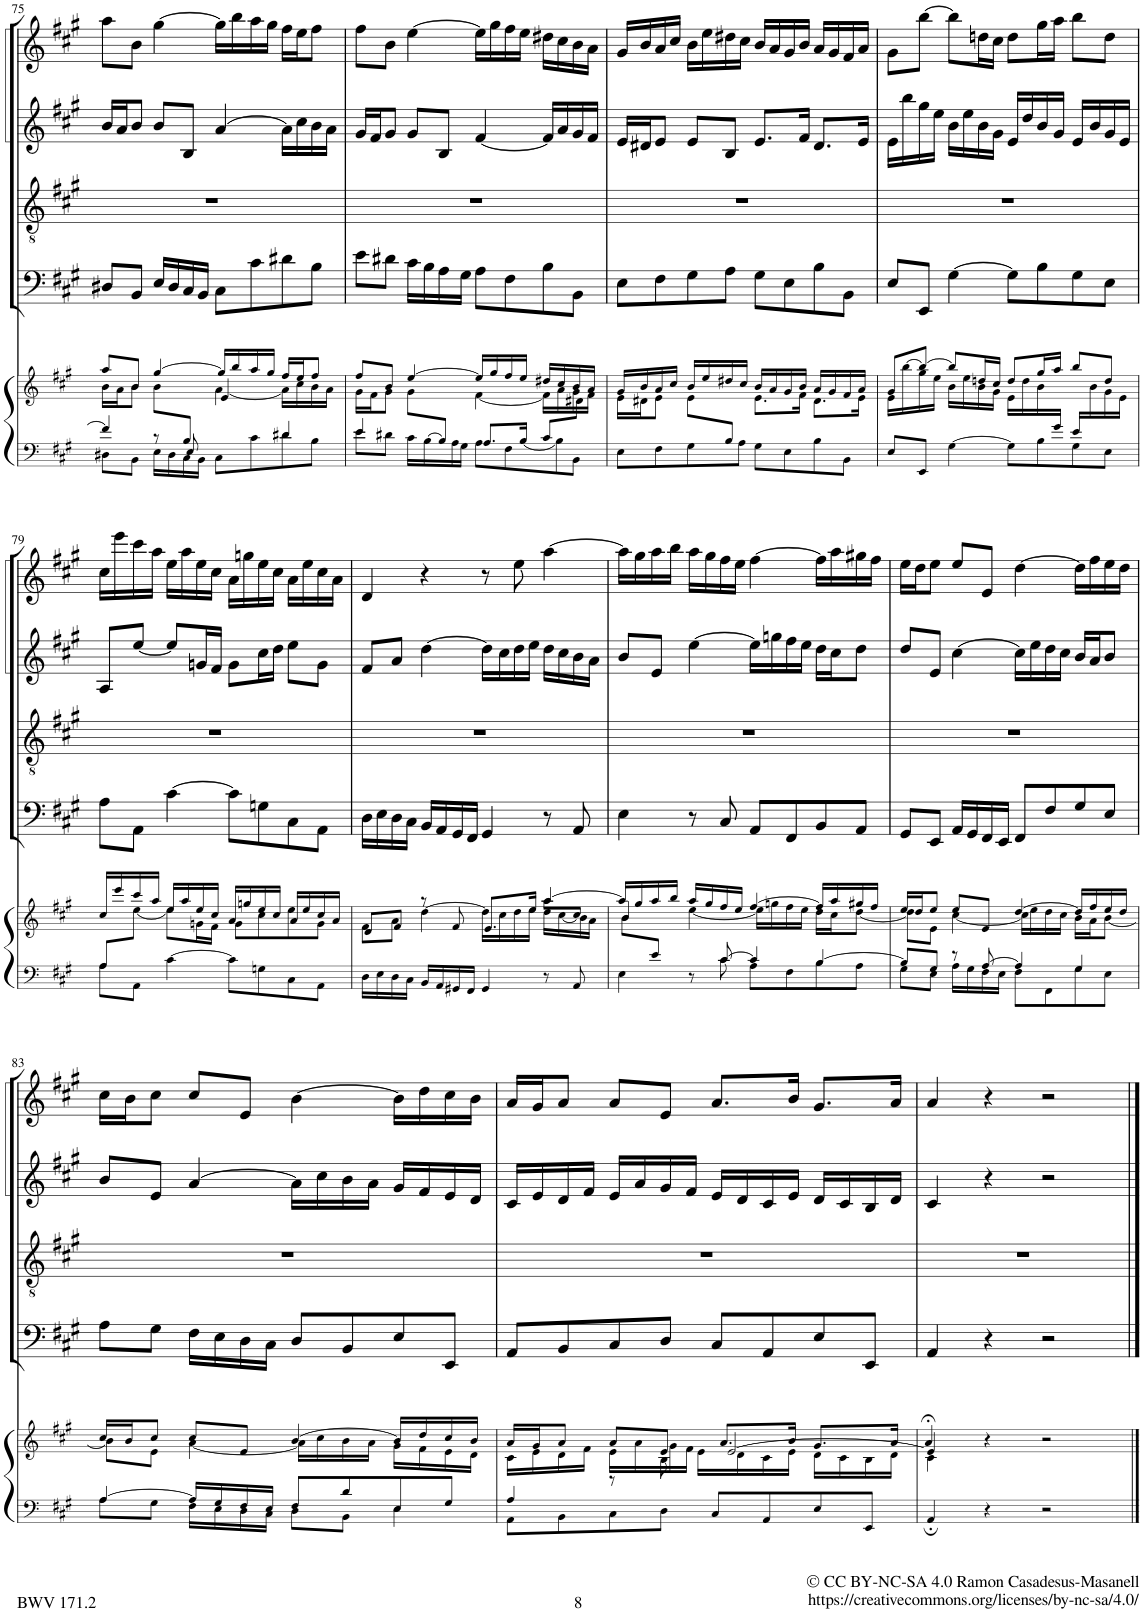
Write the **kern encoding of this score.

**kern	**kern	**kern	**kern	**kern	**kern
*part5	*part5	*part4	*part3	*part2	*part1
*staff6	*staff5	*staff4	*staff3	*staff2	*staff1
*I"Piano reduction	*	*I"Continuo	*I"Tenore	*I"Violino II	*I"Violino I
*I'Pno	*	*	*	*I'Vln	*I'Vln
!!LO:PB:g=z
*clefF4	*clefG2	*clefF4	*clefGv2	*clefG2	*clefG2
*k[f#c#g#]	*k[f#c#g#]	*k[f#c#g#]	*k[f#c#g#]	*k[f#c#g#]	*k[f#c#g#]
*M4/4	*M4/4	*M4/4	*M4/4	*M4/4	*M4/4
*met(c)	*met(c)	*met(c)	*met(c)	*met(c)	*met(c)
=75	=75	=75	=75	=75	=75
*^	*^	*	*	*	*
*	*^	*	*^	*	*	*	*
4.ryy	4f#/]	8D#X\L	8aa/L	16b\LL	2ryy	8D#X/L	1r	16b/LL	8aa\L
.	.	.	.	16a\J	.	.	.	16a/J	.
.	.	8BB\J	8b/J	8b\J	.	8BB/J	.	8b/J	8b\J
.	8r	16E\LL	[4gg#/	8b\L	.	16E/LL	.	8b/L	[4gg#\
.	.	16D#\	.	.	.	16D#/	.	.	.
8B/J	8E/	16C#\	.	8ryy	.	16C#/	.	8B/J	.
.	.	16BB\JJ	.	.	.	16BB/JJ	.	.	.
2ryy	4ryy	8C#\L	16gg#/LL]	[4a\	4e/	8C#\L	.	[4a/	16gg#\LL]
.	.	.	16bb/	.	.	.	.	.	16bb\
.	.	8c#\	16aa/	.	.	8c#\	.	.	16aa\
.	.	.	16gg#/JJ	.	.	.	.	.	16gg#\JJ
.	4d#X/	8d#\	16ff#/LL	16a\LL]	4ryy	8d#X\	.	16a\LL]	16ff#\LL
.	.	.	16ee/J	16cc#\	.	.	.	16cc#\	16ee\J
.	.	8B\J	8ff#/J	16b\	.	8B\J	.	16b\	8ff#\J
.	.	.	.	16a\JJ	.	.	.	16a\JJ	.
=76	=76	=76	=76	=76	=76	=76	=76	=76	=76
4.ryy	4e/	8e\L	8ff#/L	16g#\LL	2..ryy	8e\L	1r	16g#/LL	8ff#\L
.	.	.	.	16f#\J	.	.	.	16f#/J	.
.	.	8d#X\J	8b/J	8g#\J	.	8d#X\J	.	8g#/J	8b\J
.	4ryy	16c#\LL	[4ee/	8g#\L	.	16c#\LL	.	8g#/L	[4ee\
.	.	[>16B\	.	.	.	16B\	.	.	.
8B/J]	.	16A\	.	8ryy	.	16A\	.	8B/J	.
.	.	16G#\JJ	.	.	.	16G#\JJ	.	.	.
2ryy	8.A/L	8A\L	16ee/LL]	[4f#\	.	8A\L	.	[4f#/	16ee\LL]
.	.	.	16gg#/	.	.	.	.	.	16gg#\
.	.	8F#\	16ff#/	.	.	8F#\	.	.	16ff#\
.	[<16B/Jk	.	16ee/JJ	.	.	.	.	.	16ee\JJ
.	8c#/L	8B\]	16dd#X/LL	16f#\LL]	.	8B\	.	16f#/LL]	16dd#X\LL
.	.	.	16cc#/	16a\	.	.	.	16a/	16cc#\
.	8ryy	8BB\J	16b/	16g#\	8d#X\J	8BB\J	.	16g#/	16b\
.	.	.	16a/JJ	16f#\JJ	.	.	.	16f#/JJ	16a\JJ
*	*v	*v	*	*	*	*	*	*	*
*	*	*	*v	*v	*	*	*	*
=77	=77	=77	=77	=77	=77	=77	=77
4.ryy	8E\L	16g#/LL	16e\LL	8E\L	1r	16e/LL	16g#/LL
.	.	16b/	16d#X\J	.	.	16d#X/J	16b/
.	8F#\	16a/	8e\J	8F#\	.	8e/J	16a/
.	.	16cc#/JJ	.	.	.	.	16cc#/JJ
.	8G#\	16b/LL	8e\L	8G#\	.	8e/L	16b\LL
.	.	16ee/	.	.	.	.	16ee\
8B/J	8A\J	16dd#X/	8ryy	8A\J	.	8B/J	16dd#X\
.	.	16cc#/JJ	.	.	.	.	16cc#\JJ
2ryy	8G#\L	16b/LL	8.e\L	8G#\L	.	8.e/L	16b/LL
.	.	16a/	.	.	.	.	16a/
.	8E\	16g#/	.	8E\	.	.	16g#/
.	.	16b/JJ	16f#\Jk	.	.	16f#/Jk	16b/JJ
.	8B\	16a/LL	8.d#\L	8B\	.	8.d#/L	16a/LL
.	.	16g#/	.	.	.	.	16g#/
.	8BB\J	16f#/	.	8BB\J	.	.	16f#/
.	.	16a/JJ	16e\Jk	.	.	16e/Jk	16a/JJ
=78	=78	=78	=78	=78	=78	=78	=78
8.ryy	8E/L	8g#/L	16e\LL	8E/L	1r	16e\LL	8g#\L
.	.	.	[>16bb\	.	.	16bb\	.
.	8EE/J	8bb/J_	16gg#\	8EE/J	.	16gg#\	[8bb\J
.	.	.	16ee\JJ	.	.	16ee\JJ	.
.	[4G#\	8bb/L]	16b\LL	[4G#\	.	16b\LL	8bb\L]
.	.	.	16ee\	.	.	16ee\	.
.	.	16ddn/L	16b\	.	.	16b\	16ddn\L
.	.	16cc#/JJ	16g#\JJ	.	.	16g#\JJ	16cc#\JJ
.	8G#\L]	8dd/L	16e\LL	8G#\L]	.	16e/LL	8dd\L
.	.	.	16dd\	.	.	16dd/	.
.	8B\	16gg#/L	16b\	8B\	.	16b/	16gg#\L
16g#/JJ	.	16aa/JJ	8ryy	.	.	16g#/JJ	16aa\JJ
16e/LL	8G#\	8bb/L	.	8G#\	.	16e/LL	8bb\L
8.ryy	.	.	16b\	.	.	16b/	.
.	8E\J	8dd/J	16g#\	8E\J	.	16g#/	8dd\J
.	.	.	16e\JJ	.	.	16e/JJ	.
!!LO:LB:g=z
=79	=79	=79	=79	=79	=79	=79	=79
8A/L	8A\L	16cc#/LL	8ryy	8A\L	1r	8A/L	16cc#\LL
.	.	16eee/	.	.	.	.	16eee\
2..ryy	8AA\J	16ccc#/	[8ee\J	8AA\J	.	[8ee/J	16ccc#\
.	.	16aa/JJ	.	.	.	.	16aa\JJ
.	[4c#\	16ee/LL	8ee\L]	[4c#\	.	8ee/L]	16ee\LL
.	.	16aa/	.	.	.	.	16aa\
.	.	16ee/	16gn\L	.	.	16gn/L	16ee\
.	.	16cc#/JJ	16f#\JJ	.	.	16f#/JJ	16cc#\JJ
.	8c#\L]	16a/LL	8g\L	8c#\L]	.	8g\L	16a\LL
.	.	16ggn/	.	.	.	.	16ggn\
.	8Gn\	16ee/	8cc#\	8Gn\	.	16cc#\L	16ee\
.	.	16cc#/JJ	.	.	.	16dd\JJ	16cc#\JJ
.	8C#\	16a/LL	8ee\	8C#\	.	8ee\L	16a\LL
.	.	16ee/	.	.	.	.	16ee\
.	8AA\J	16cc#/	8g\J	8AA\J	.	8g\J	16cc#\
.	.	16a/JJ	.	.	.	.	16a\JJ
*v	*v	*	*	*	*	*	*
=80	=80	=80	=80	=80	=80	=80
*	*	*^	*	*	*	*
16D\LL	8d/L	8f#\L	2ryy	16D\LL	1r	8f#/L	4d/
16E\	.	.	.	16E\	.	.	.
16D\	8f#/J	8a\J	.	16D\	.	8a/J	.
16C#\JJ	.	.	.	16C#\JJ	.	.	.
16BB/LL	8r	[>4dd\	.	16BB/LL	.	[4dd\	4r
16AA/	.	.	.	16AA/	.	.	.
16GG#X/	8f#/	.	.	16GG#/	.	.	.
16FF#/JJ	.	.	.	16FF#/JJ	.	.	.
4GG#/	8.e/L	16dd\LL]	4ryy	4GG#/	.	16dd\LL]	8r
.	.	16cc#\	.	.	.	16cc#\	.
.	.	16dd\	.	.	.	16dd\	8ee\
.	16ee/Jk	16ee\JJ	.	.	.	16ee\JJ	.
8r	[4aa/	16dd\LL	8aa\L	8r	.	16dd\LL	[4aa\
.	.	[16cc#\	.	.	.	16cc#\	.
8AA/	.	16b\	8cc#/J]	8AA/	.	16b\	.
.	.	16a\JJ	.	.	.	16a\JJ	.
=81	=81	=81	=81	=81	=81	=81	=81
*^	*	*	*	*	*	*	*
8ryy	4E\	16aa/LL]	4b/	8b\L	4E\	1r	8b/L	16aa\LL]
.	.	16gg#/	.	.	.	.	.	16gg#\
8e/J	.	16aa/	.	2..ryy	.	.	8e/J	16aa\
.	.	16bb/JJ	.	.	.	.	.	16bb\JJ
8r	8ryy	16aa/LL	[4ee\	.	8r	.	[4ee\	16aa\LL
.	.	16gg#/	.	.	.	.	.	16gg#\
[8c#/	8c#\	16ff#/	.	.	8C#/	.	.	16ff#\
.	.	16ee/JJ	.	.	.	.	.	16ee\JJ
4c#/]	8A\L	[4ff#/	16ee\LL]	.	8AA/L	.	16ee\LL]	[4ff#\
.	.	.	16ggn\	.	.	.	16ggn\	.
.	8F#\	.	16ff#\	.	8FF#/	.	16ff#\	.
.	.	.	16ee\JJ	.	.	.	16ee\JJ	.
[4B/	8B\	16ff#/LL]	16dd\LL	.	8BB/	.	16dd\LL	16ff#\LL]
.	.	16aa/	16cc#\J	.	.	.	16cc#\J	16aa\
.	8A\J	16gg#X/	[8dd\J	.	8AA/J	.	8dd\J	16gg#X\
.	.	16ff#/JJ	.	.	.	.	.	16ff#\JJ
*	*	*	*v	*v	*	*	*	*
=82	=82	=82	=82	=82	=82	=82	=82
8B/L]	8G#\L	16ee/LL	8dd\L]	8GG#/L	1r	8dd/L	16ee\LL
.	.	16dd/J	.	.	.	.	16dd\J
8G#/J	8E\J	8ee/J	8e\J	8EE/J	.	8e/J	8ee\J
8r	16A\LL	8ee/L	[4cc#\	16AA/LL	.	[4cc#\	8ee/L
.	16G#\	.	.	16GG#/	.	.	.
[8A/	16F#\	8e/J	.	16FF#/	.	.	8e/J
.	16E\JJ	.	.	16EE/JJ	.	.	.
4A/]	8F#\L	[4dd/	16cc#\LL]	8FF#/L	.	16cc#\LL]	[4dd\
.	.	.	16ee\	.	.	16ee\	.
.	8FF#\	.	16dd\	8F#/	.	16dd\	.
.	.	.	16cc#\JJ	.	.	16cc#\JJ	.
4G#/	8G#\	16dd/LL]	16b\LL	8G#/	.	16b/LL	16dd\LL]
.	.	16ff#/	16a\J	.	.	16a/J	16ff#\
.	8E\J	16ee/	[8b\J	8E/J	.	8b/J	16ee\
.	.	16dd/JJ	.	.	.	.	16dd\JJ
!!LO:LB:g=z
=83	=83	=83	=83	=83	=83	=83	=83
[4A/	8A\L	16cc#/LL	8b\L]	8A\L	1r	8b/L	16cc#\LL
.	.	16b/J	.	.	.	.	16b\J
.	8G#\J	8cc#/J	8e\J	8G#\J	.	8e/J	8cc#\J
16A/LL]	16F#\LL	8cc#/L	[4a\	16F#\LL	.	[4a/	8cc#/L
16G#/	16E\	.	.	16E\	.	.	.
16F#/	16D\	8e/J	.	16D\	.	.	8e/J
16E/JJ	16C#\JJ	.	.	16C#\JJ	.	.	.
8F#/L	8D\L	[4b/	16a\LL]	8D/L	.	16a\LL]	[4b\
.	.	.	16cc#\	.	.	16cc#\	.
8d/	8BB\J	.	16b\	8BB/	.	16b\	.
.	.	.	16a\JJ	.	.	16a\JJ	.
8E/	4E\	16b/LL]	16g#\LL	8E/	.	16g#/LL	16b\LL]
.	.	16dd/	16f#\	.	.	16f#/	16dd\
8G#/J	.	16cc#/	16e\	8EE/J	.	16e/	16cc#\
.	.	16b/JJ	16d\JJ	.	.	16d/JJ	16b\JJ
=84	=84	=84	=84	=84	=84	=84	=84
*	*	*	*^	*	*	*	*
4A/	8AA\L	16a/LL	16c#\LL	4ryy	8AA/L	1r	16c#/LL	16a/LL
.	.	16g#/J	16e\	.	.	.	16e/	16g#/J
.	8BB\	8a/J	16d\	.	8BB/	.	16d/	8a/J
.	.	.	16f#\JJ	.	.	.	16f#/JJ	.
2.ryy	8C#\	8a/L	16e\LL	8r	8C#/	.	16e/LL	8a/L
.	.	.	16a\	.	.	.	16a/	.
.	8D\J	8e/J	16g#\	8B\	8D/J	.	16g#/	8e/J
.	.	.	16f#\JJ	.	.	.	16f#/JJ	.
.	8C#/L	8.a/L	16e\LL	[2e/	8C#/L	.	16e/LL	8.a/L
.	.	.	16d\	.	.	.	16d/	.
.	8AA/	.	16c#\	.	8AA/	.	16c#/	.
.	.	16b/Jk	16e\JJ	.	.	.	16e/JJ	16b/Jk
.	8E/	8.g#/L	16d\LL	.	8E/	.	16d/LL	8.g#/L
.	.	.	16c#\	.	.	.	16c#/	.
.	8EE/J	.	16B\	.	8EE/J	.	16B/	.
.	.	16a/Jk	16d\JJ	.	.	.	16d/JJ	16a/Jk
*v	*v	*	*	*	*	*	*	*
=85	=85	=85	=85	=85	=85	=85	=85
4AA;/	4a;</	4c#\	4e/]	4AA/	1r	4c#/	4a/
4r	4r	4ryy	4ryy	4r	.	4r	4r
2r	2r	2ryy	2ryy	2r	.	2r	2r
*	*v	*v	*v	*	*	*	*
==	==	==	==	==	==
*-	*-	*-	*-	*-	*-
